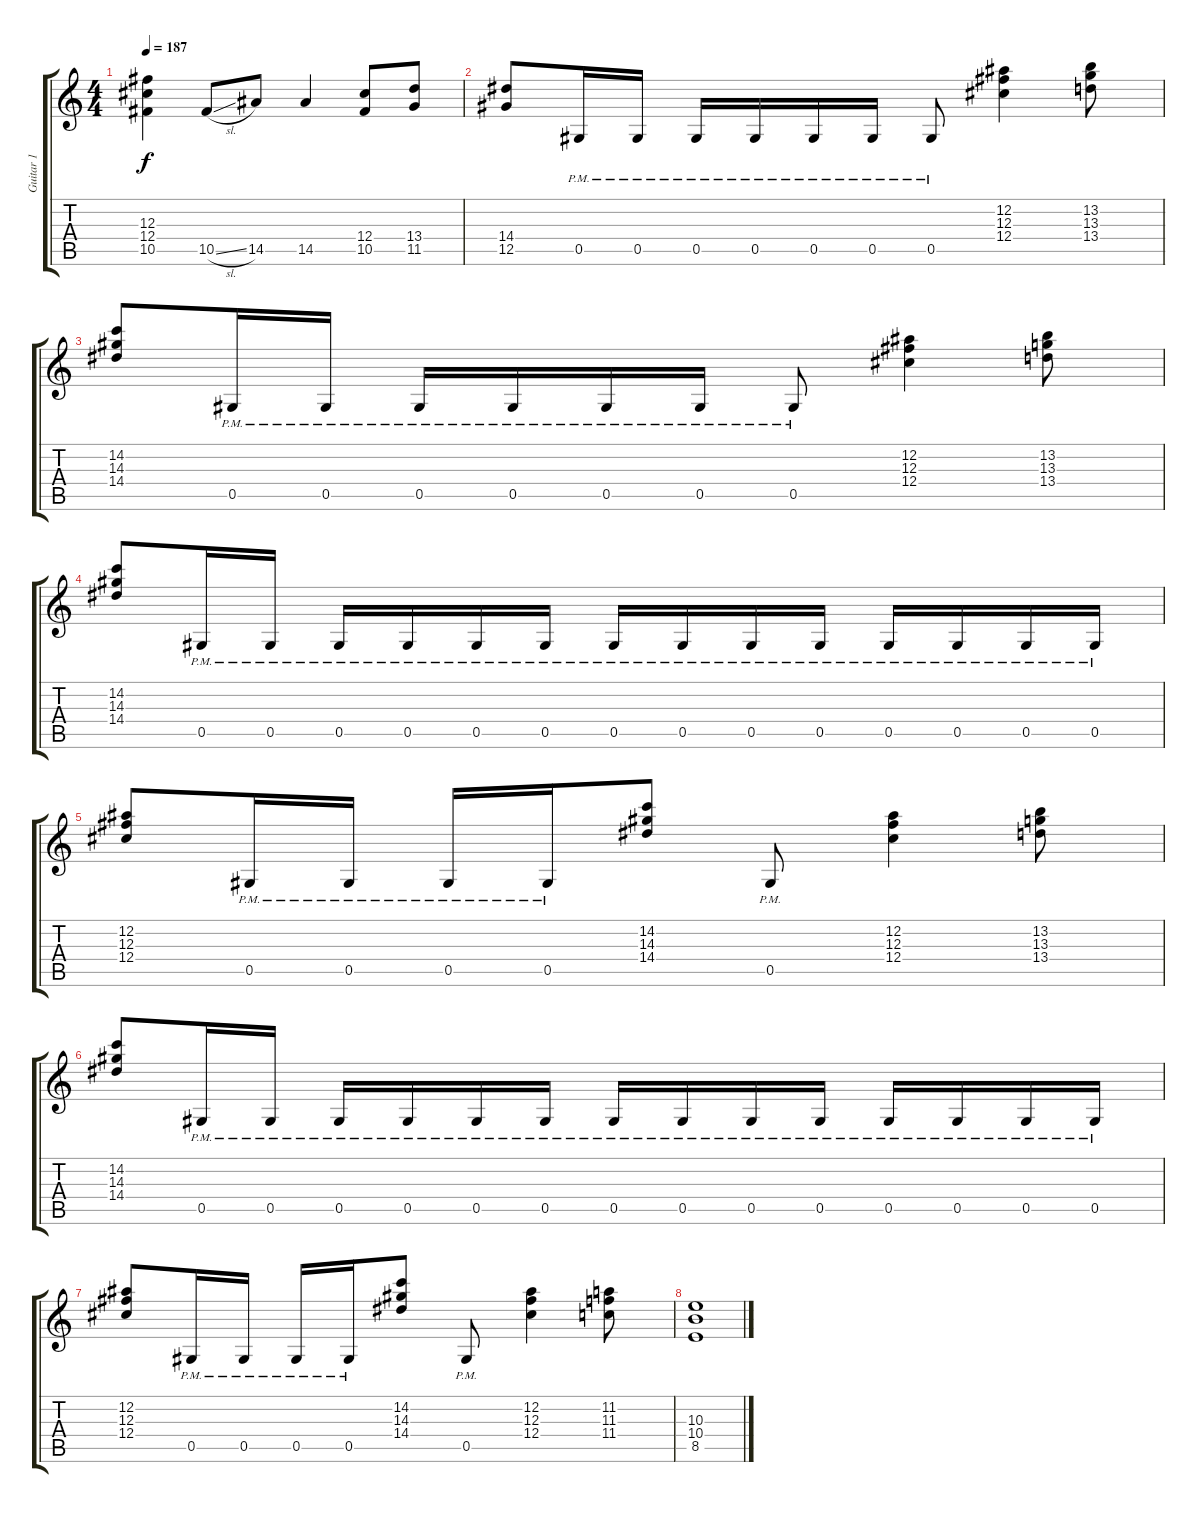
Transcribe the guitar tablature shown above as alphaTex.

\track ("Guitar 1" "Guitar 1") {instrument distortionguitar}
\staff {score tabs}
\tuning (Eb4 Bb3 Gb3 Db3 Ab2 Eb2) {hide}
\ts (4 4)
\tempo 187
\clef g2
\ks c
(12.3 12.4 10.5).4{dy f} 10.5{sl}.8 14.5.8 14.5.4 (12.4 10.5).8 (13.4 11.5).8 |
(14.4 12.5).8 0.5{pm}.16 0.5{pm}.16 0.5{pm}.16 0.5{pm}.16 0.5{pm}.16 0.5{pm}.16 0.5{pm}.8 (12.2 12.3 12.4).4 (13.2 13.3 13.4).8 |
(14.2 14.3 14.4).8 0.5{pm}.16 0.5{pm}.16 0.5{pm}.16 0.5{pm}.16 0.5{pm}.16 0.5{pm}.16 0.5{pm}.8 (12.2 12.3 12.4).4 (13.2 13.3 13.4).8 |
(14.2 14.3 14.4).8 0.5{pm}.16 0.5{pm}.16 0.5{pm}.16 0.5{pm}.16 0.5{pm}.16 0.5{pm}.16 0.5{pm}.16 0.5{pm}.16 0.5{pm}.16 0.5{pm}.16 0.5{pm}.16 0.5{pm}.16 0.5{pm}.16 0.5{pm}.16 |
(12.2 12.3 12.4).8 0.5{pm}.16 0.5{pm}.16 0.5{pm}.16 0.5{pm}.16 (14.2 14.3 14.4).8 0.5{pm}.8 (12.2 12.3 12.4).4 (13.2 13.3 13.4).8 |
(14.2 14.3 14.4).8 0.5{pm}.16 0.5{pm}.16 0.5{pm}.16 0.5{pm}.16 0.5{pm}.16 0.5{pm}.16 0.5{pm}.16 0.5{pm}.16 0.5{pm}.16 0.5{pm}.16 0.5{pm}.16 0.5{pm}.16 0.5{pm}.16 0.5{pm}.16 |
(12.2 12.3 12.4).8 0.5{pm}.16 0.5{pm}.16 0.5{pm}.16 0.5{pm}.16 (14.2 14.3 14.4).8 0.5{pm}.8 (12.2 12.3 12.4).4 (11.2 11.3 11.4).8 |
(10.3 10.4 8.5).1
